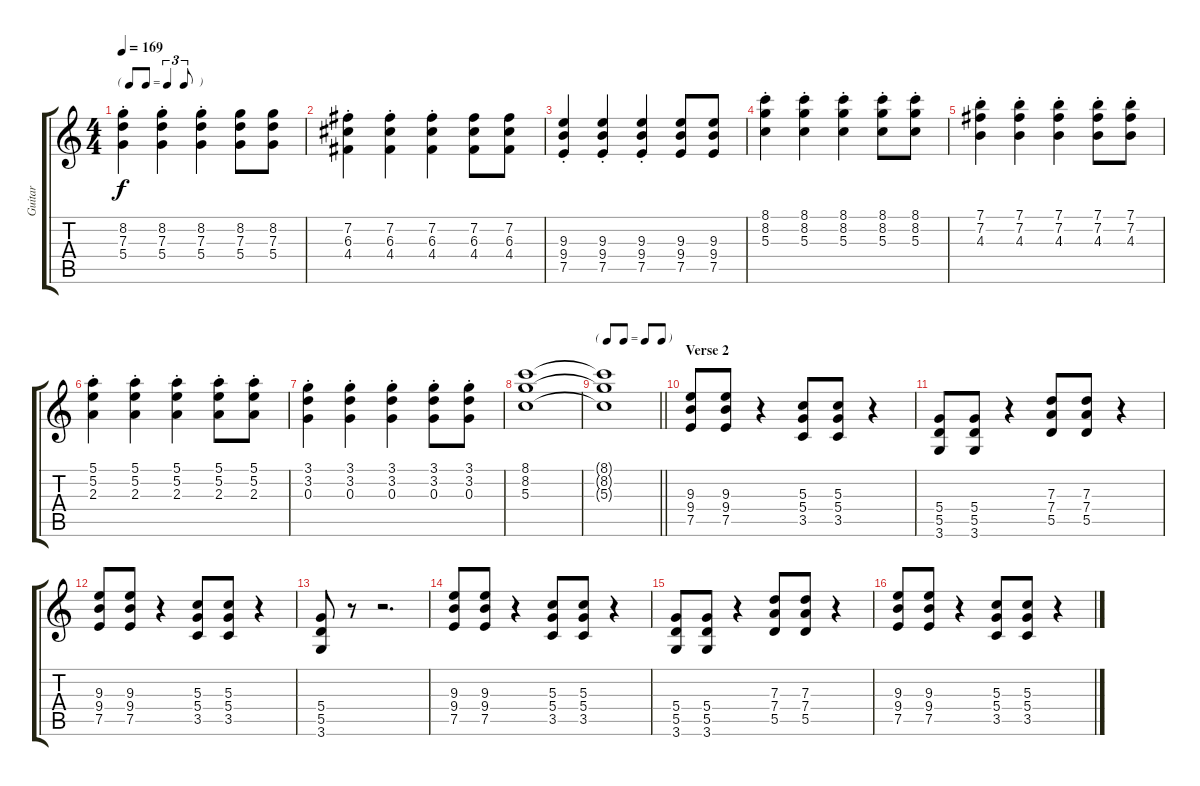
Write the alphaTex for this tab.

\track ("Guitar" "Guitar") {instrument overdrivenguitar}
\staff {score tabs}
\tuning (E4 B3 G3 D3 A2 E2) {hide}
\ts (4 4)
\tf triplet8th
\tempo 169
\clef g2
\ks c
(8.2{st} 7.3{st} 5.4{st}).4{dy f} (8.2{st} 7.3{st} 5.4{st}).4 (8.2{st} 7.3{st} 5.4{st}).4 (8.2 7.3 5.4).8 (8.2 7.3 5.4).8 |
(7.2{st} 6.3{st} 4.4{st}).4 (7.2{st} 6.3{st} 4.4{st}).4 (7.2{st} 6.3{st} 4.4{st}).4 (7.2 6.3 4.4).8 (7.2 6.3 4.4).8 |
(9.3{st} 9.4{st} 7.5{st}).4 (9.3{st} 9.4{st} 7.5{st}).4 (9.3{st} 9.4{st} 7.5{st}).4 (9.3 9.4 7.5).8 (9.3 9.4 7.5).8 |
(8.1{st} 8.2{st} 5.3{st}).4 (8.1{st} 8.2{st} 5.3{st}).4 (8.1{st} 8.2{st} 5.3{st}).4 (8.1{st} 8.2{st} 5.3{st}).8 (8.1{st} 8.2{st} 5.3{st}).8 |
(7.1{st} 7.2{st} 4.3{st}).4 (7.1{st} 7.2{st} 4.3{st}).4 (7.1{st} 7.2{st} 4.3{st}).4 (7.1{st} 7.2{st} 4.3{st}).8 (7.1{st} 7.2{st} 4.3{st}).8 |
(5.1{st} 5.2{st} 2.3{st}).4 (5.1{st} 5.2{st} 2.3{st}).4 (5.1{st} 5.2{st} 2.3{st}).4 (5.1{st} 5.2{st} 2.3{st}).8 (5.1{st} 5.2{st} 2.3{st}).8 |
(3.1{st} 3.2{st} 0.3{st}).4 (3.1{st} 3.2{st} 0.3{st}).4 (3.1{st} 3.2{st} 0.3{st}).4 (3.1{st} 3.2{st} 0.3{st}).8 (3.1{st} 3.2{st} 0.3{st}).8 |
(8.1 8.2 5.3).1 |
\tf none
\barLineRight lightlight
(8.1{t} 8.2{t} 5.3{t}).1 |
\section ("" "Verse 2")
(9.3 9.4 7.5).8 (9.3 9.4 7.5).8 r.4 (5.3 5.4 3.5).8 (5.3 5.4 3.5).8 r.4 |
(5.4 5.5 3.6).8 (5.4 5.5 3.6).8 r.4 (7.3 7.4 5.5).8 (7.3 7.4 5.5).8 r.4 |
(9.3 9.4 7.5).8 (9.3 9.4 7.5).8 r.4 (5.3 5.4 3.5).8 (5.3 5.4 3.5).8 r.4 |
(5.4 5.5 3.6).8 r.8 r.2{d} |
(9.3 9.4 7.5).8 (9.3 9.4 7.5).8 r.4 (5.3 5.4 3.5).8 (5.3 5.4 3.5).8 r.4 |
(5.4 5.5 3.6).8 (5.4 5.5 3.6).8 r.4 (7.3 7.4 5.5).8 (7.3 7.4 5.5).8 r.4 |
(9.3 9.4 7.5).8 (9.3 9.4 7.5).8 r.4 (5.3 5.4 3.5).8 (5.3 5.4 3.5).8 r.4
